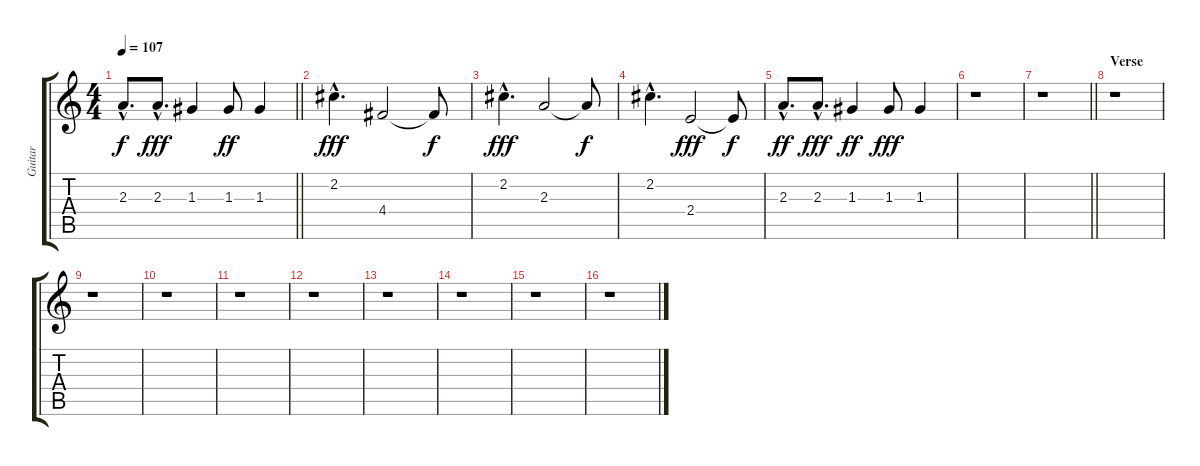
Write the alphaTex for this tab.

\track ("Guitar" "Guitar") {instrument acousticguitarnylon}
\staff {score tabs}
\tuning (E4 B3 G3 D3 A2 E2) {hide}
\ts (4 4)
\tempo 107
\clef g2
\barLineRight lightlight
\ks c
2.3{hac}.8{d dy f} 2.3{hac}.8{d dy fff} 1.3.4 1.3.8{dy ff} 1.3.4 |
2.2{hac}.4{d dy fff} 4.4.2 4.4{t}.8{dy f} |
2.2{hac}.4{d dy fff} 2.3.2 2.3{t}.8{dy f} |
2.2{hac}.4{d} 2.4.2{dy fff} 2.4{t}.8{dy f} |
2.3{hac}.8{d dy ff} 2.3{hac}.8{d dy fff} 1.3.4{dy ff} 1.3.8{dy fff} 1.3.4 |
r.1 |
\barLineRight lightlight
r.1 |
\section ("" "Verse")
r.1 |
r.1 |
r.1 |
r.1 |
r.1 |
r.1 |
r.1 |
r.1 |
r.1
